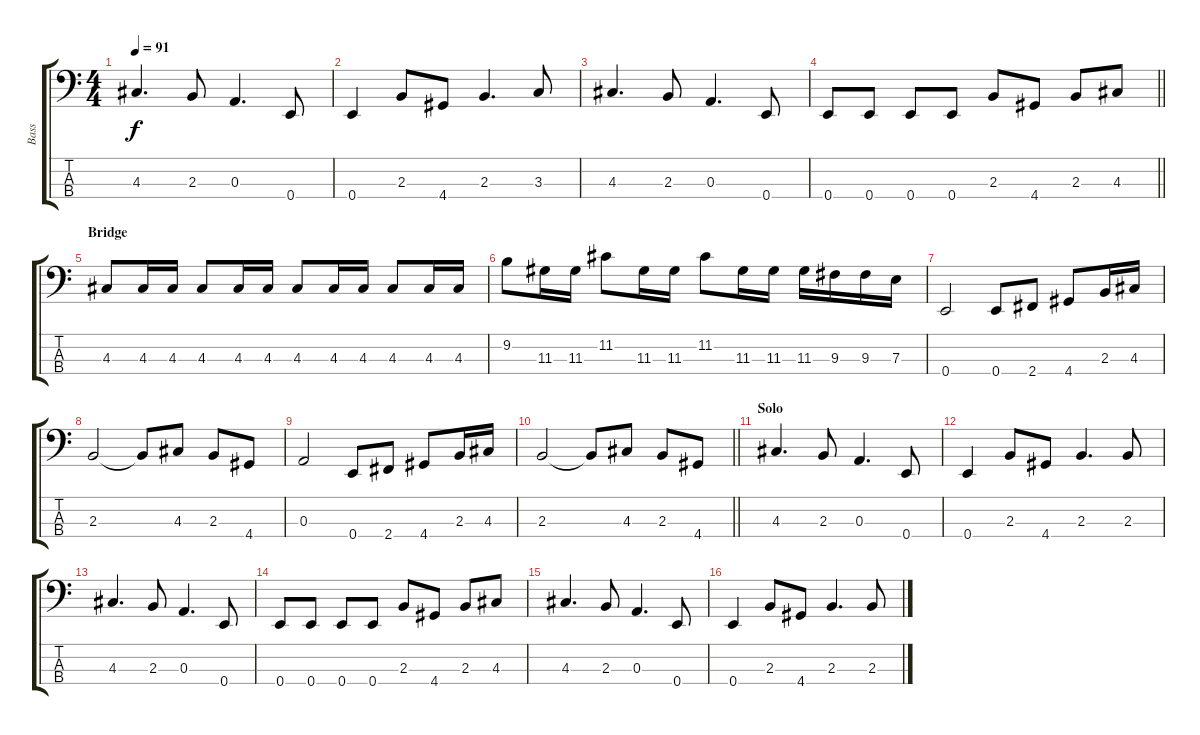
\track ("Bass" "Bass") {instrument electricbassfinger}
\staff {score tabs}
\tuning (G2 D2 A1 E1) {hide}
\ts (4 4)
\tempo 91
\clef f4
\ks c
4.3.4{d dy f} 2.3.8 0.3.4{d} 0.4.8 |
0.4.4 2.3.8 4.4.8 2.3.4{d} 3.3.8 |
4.3.4{d} 2.3.8 0.3.4{d} 0.4.8 |
\barLineRight lightlight
0.4.8 0.4.8 0.4.8 0.4.8 2.3.8 4.4.8 2.3.8 4.3.8 |
\section ("" "Bridge")
4.3.8 4.3.16 4.3.16 4.3.8 4.3.16 4.3.16 4.3.8 4.3.16 4.3.16 4.3.8 4.3.16 4.3.16 |
9.2.8 11.3.16 11.3.16 11.2.8 11.3.16 11.3.16 11.2.8 11.3.16 11.3.16 11.3.16 9.3.16 9.3.16 7.3.16 |
0.4.2 0.4.8 2.4.8 4.4.8 2.3.16 4.3.16 |
2.3.2 2.3{t}.8 4.3.8 2.3.8 4.4.8 |
0.3.2 0.4.8 2.4.8 4.4.8 2.3.16 4.3.16 |
\barLineRight lightlight
2.3.2 2.3{t}.8 4.3.8 2.3.8 4.4.8 |
\section ("" "Solo")
4.3.4{d} 2.3.8 0.3.4{d} 0.4.8 |
0.4.4 2.3.8 4.4.8 2.3.4{d} 2.3.8 |
4.3.4{d} 2.3.8 0.3.4{d} 0.4.8 |
0.4.8 0.4.8 0.4.8 0.4.8 2.3.8 4.4.8 2.3.8 4.3.8 |
4.3.4{d} 2.3.8 0.3.4{d} 0.4.8 |
0.4.4 2.3.8 4.4.8 2.3.4{d} 2.3.8
